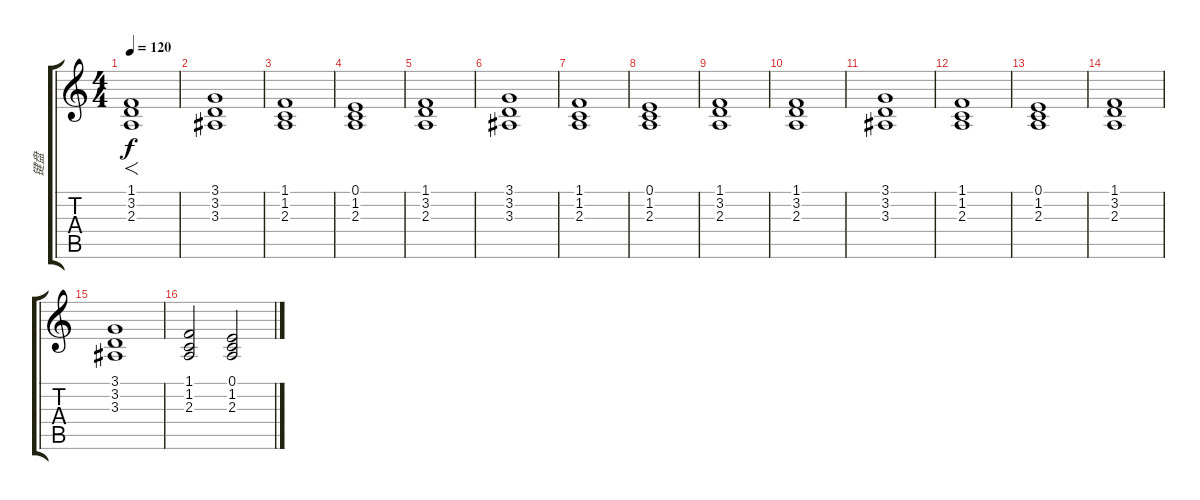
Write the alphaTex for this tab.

\track ("键盘" "键盘") {instrument synthstrings1}
\staff {score tabs}
\tuning (E4 B3 G3 D3 A2 E2) {hide}
\ts (4 4)
\tempo 120
\clef g2
\ks c
(1.1 3.2 2.3).1{f dy f instrument synthstrings1} |
(3.1 3.2 3.3).1 |
(1.1 1.2 2.3).1 |
(0.1 1.2 2.3).1 |
(1.1 3.2 2.3).1 |
(3.1 3.2 3.3).1 |
(1.1 1.2 2.3).1 |
(0.1 1.2 2.3).1 |
(1.1 3.2 2.3).1 |
(1.1 3.2 2.3).1 |
(3.1 3.2 3.3).1 |
(1.1 1.2 2.3).1 |
(0.1 1.2 2.3).1 |
(1.1 3.2 2.3).1 |
(3.1 3.2 3.3).1 |
(1.1 1.2 2.3).2 (0.1 1.2 2.3).2
